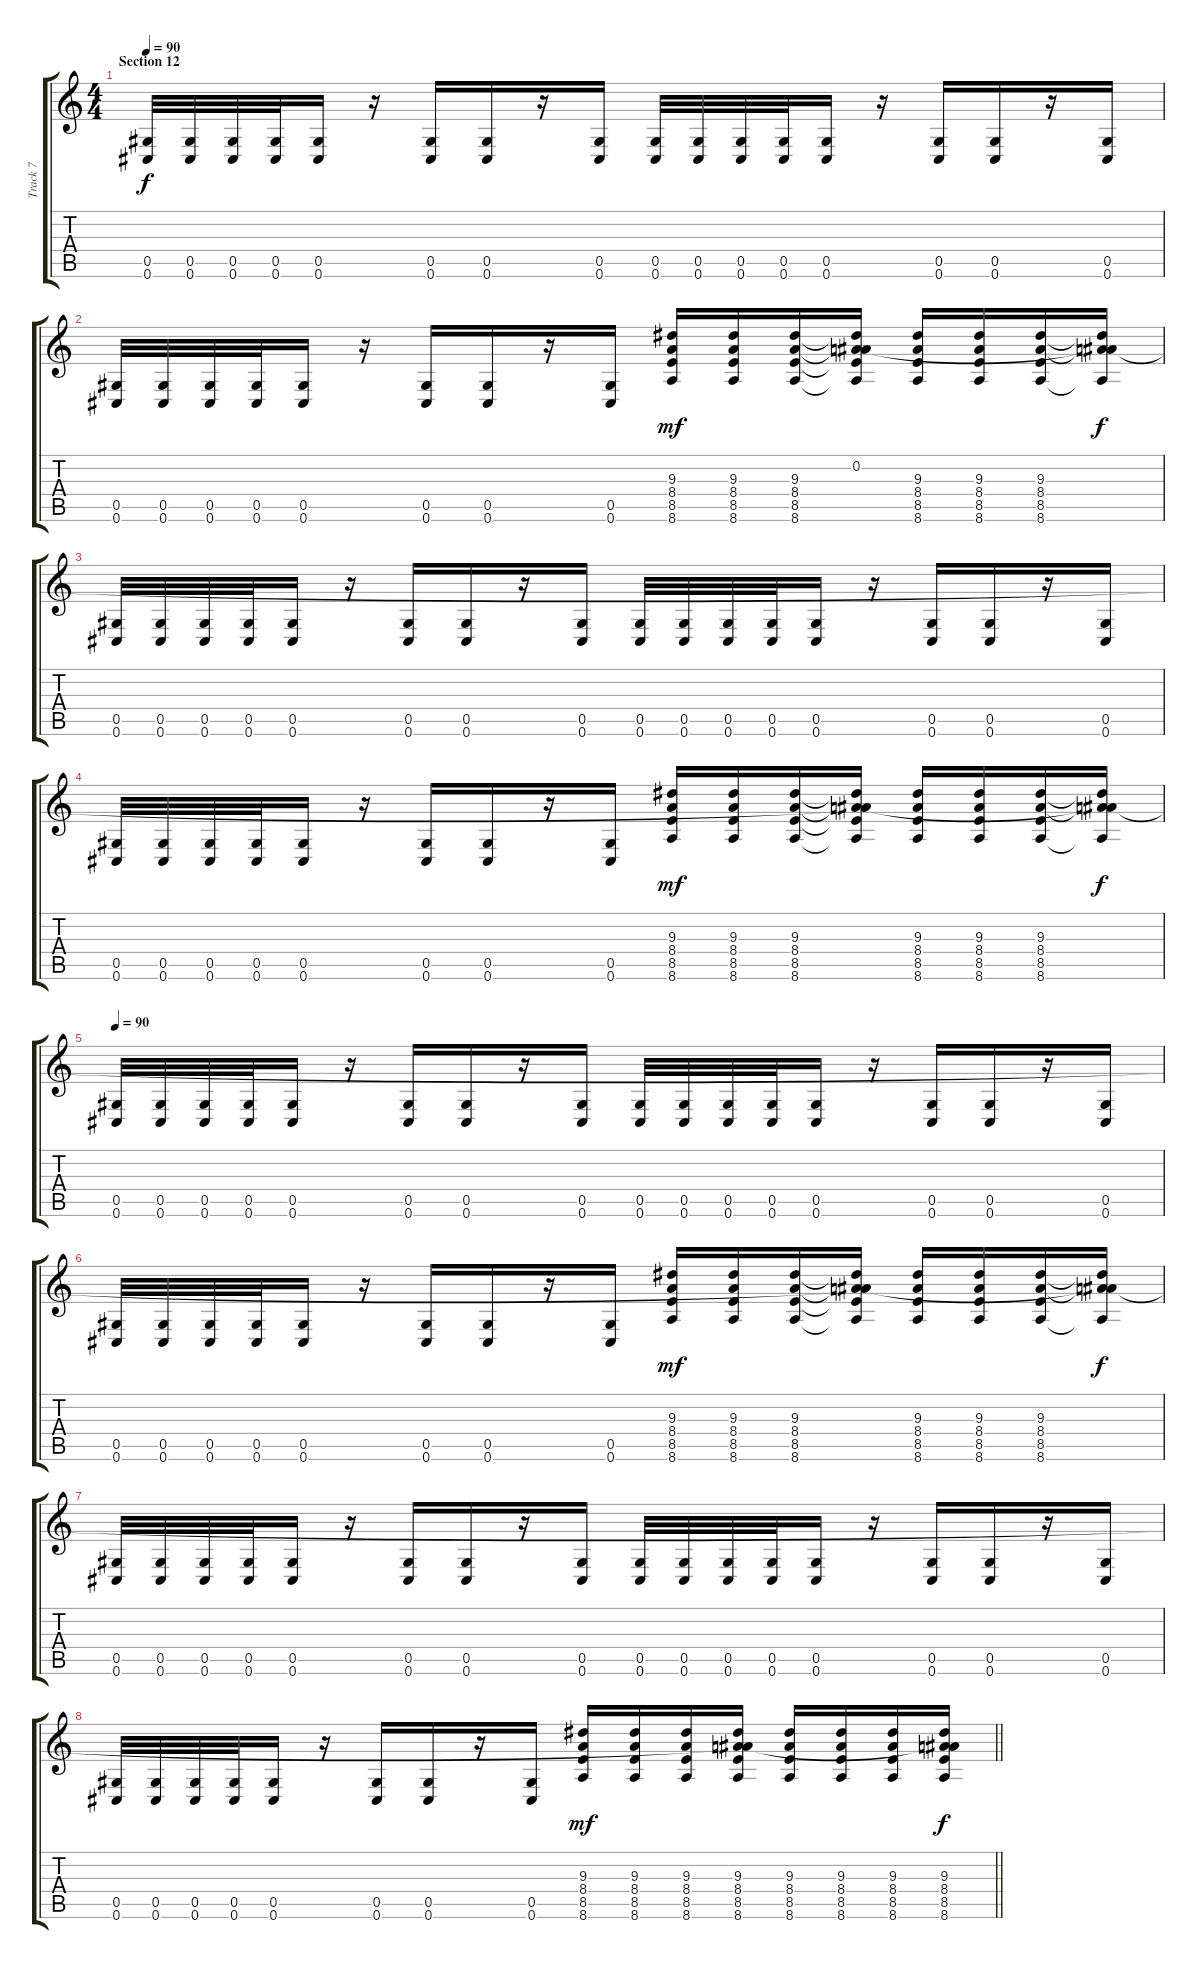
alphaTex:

\track ("Track 7" "Track 7") {instrument distortionguitar}
\staff {score tabs}
\tuning (Eb4 Bb3 Gb3 Db3 Ab2 Db2) {hide}
\ts (4 4)
\section ("" "Section 12")
\tempo 90
\clef g2
\ks c
(0.5 0.6).32{dy f} (0.5 0.6).32 (0.5 0.6).32 (0.5 0.6).32 (0.5 0.6).16 r.16 (0.5 0.6).16 (0.5 0.6).16 r.16 (0.5 0.6).16 (0.5 0.6).32 (0.5 0.6).32 (0.5 0.6).32 (0.5 0.6).32 (0.5 0.6).16 r.16 (0.5 0.6).16 (0.5 0.6).16 r.16 (0.5 0.6).16 |
(0.5 0.6).32 (0.5 0.6).32 (0.5 0.6).32 (0.5 0.6).32 (0.5 0.6).16 r.16 (0.5 0.6).16 (0.5 0.6).16 r.16 (0.5 0.6).16 (9.3 8.4 8.5 8.6).16{dy mf} (9.3 8.4 8.5 8.6).16 (9.3 8.4 8.5 8.6).16 (0.2 9.3{t} 8.4{t} 8.5{t} 8.6{t}).16 (9.3 8.4 8.5 8.6).16 (9.3 8.4 8.5 8.6).16 (9.3 8.4 8.5 8.6).16 (0.2{t} 9.3{t} 8.4{t} 8.6{t}).16{dy f} |
(0.5 0.6).32 (0.5 0.6).32 (0.5 0.6).32 (0.5 0.6).32 (0.5 0.6).16 r.16 (0.5 0.6).16 (0.5 0.6).16 r.16 (0.5 0.6).16 (0.5 0.6).32 (0.5 0.6).32 (0.5 0.6).32 (0.5 0.6).32 (0.5 0.6).16 r.16 (0.5 0.6).16 (0.5 0.6).16 r.16 (0.5 0.6).16 |
(0.5 0.6).32 (0.5 0.6).32 (0.5 0.6).32 (0.5 0.6).32 (0.5 0.6).16 r.16 (0.5 0.6).16 (0.5 0.6).16 r.16 (0.5 0.6).16 (9.3 8.4 8.5 8.6).16{dy mf} (9.3 8.4 8.5 8.6).16 (9.3 8.4 8.5 8.6).16 (0.2{t} 9.3{t} 8.4{t} 8.5{t} 8.6{t}).16 (9.3 8.4 8.5 8.6).16 (9.3 8.4 8.5 8.6).16 (9.3 8.4 8.5 8.6).16 (0.2{t} 9.3{t} 8.4{t} 8.6{t}).16{dy f} |
\tempo 90
(0.5 0.6).32 (0.5 0.6).32 (0.5 0.6).32 (0.5 0.6).32 (0.5 0.6).16 r.16 (0.5 0.6).16 (0.5 0.6).16 r.16 (0.5 0.6).16 (0.5 0.6).32 (0.5 0.6).32 (0.5 0.6).32 (0.5 0.6).32 (0.5 0.6).16 r.16 (0.5 0.6).16 (0.5 0.6).16 r.16 (0.5 0.6).16 |
(0.5 0.6).32 (0.5 0.6).32 (0.5 0.6).32 (0.5 0.6).32 (0.5 0.6).16 r.16 (0.5 0.6).16 (0.5 0.6).16 r.16 (0.5 0.6).16 (9.3 8.4 8.5 8.6).16{dy mf} (9.3 8.4 8.5 8.6).16 (9.3 8.4 8.5 8.6).16 (0.2{t} 9.3{t} 8.4{t} 8.5{t} 8.6{t}).16 (9.3 8.4 8.5 8.6).16 (9.3 8.4 8.5 8.6).16 (9.3 8.4 8.5 8.6).16 (0.2{t} 9.3{t} 8.4{t} 8.6{t}).16{dy f} |
(0.5 0.6).32 (0.5 0.6).32 (0.5 0.6).32 (0.5 0.6).32 (0.5 0.6).16 r.16 (0.5 0.6).16 (0.5 0.6).16 r.16 (0.5 0.6).16 (0.5 0.6).32 (0.5 0.6).32 (0.5 0.6).32 (0.5 0.6).32 (0.5 0.6).16 r.16 (0.5 0.6).16 (0.5 0.6).16 r.16 (0.5 0.6).16 |
\barLineRight lightlight
(0.5 0.6).32 (0.5 0.6).32 (0.5 0.6).32 (0.5 0.6).32 (0.5 0.6).16 r.16 (0.5 0.6).16 (0.5 0.6).16 r.16 (0.5 0.6).16 (9.3 8.4 8.5 8.6).16{dy mf} (9.3 8.4 8.5 8.6).16 (9.3 8.4 8.5 8.6).16 (0.2{t} 9.3 8.4 8.5 8.6).16 (9.3 8.4 8.5 8.6).16 (9.3 8.4 8.5 8.6).16 (9.3 8.4 8.5 8.6).16 (0.2{t} 9.3 8.4 8.5 8.6).16{dy f}
